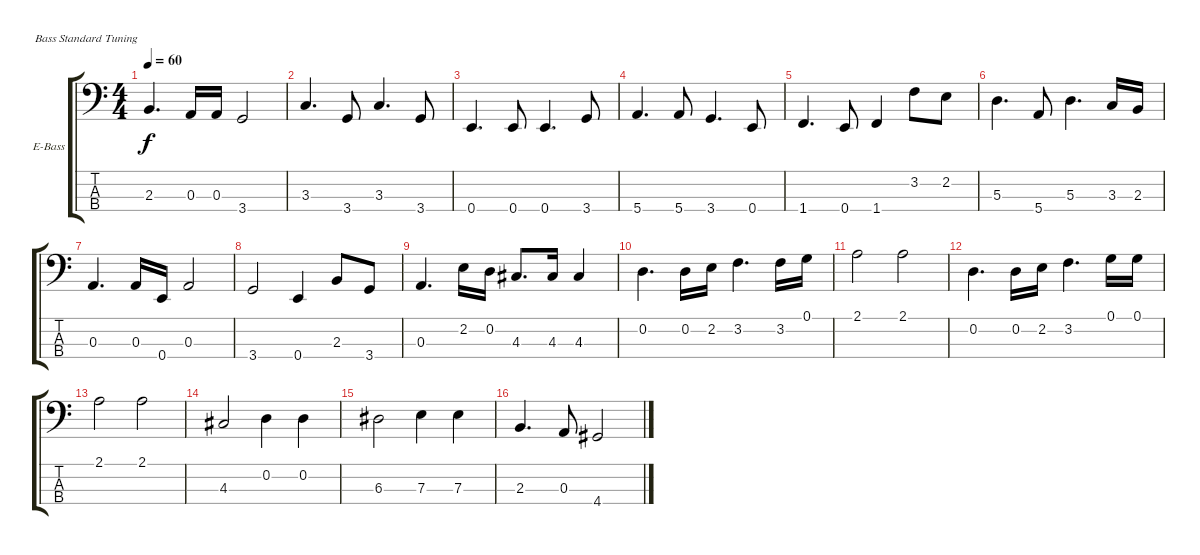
\bracketExtendMode groupsimilarinstruments
\firstSystemTrackNameOrientation horizontal
\otherSystemsTrackNameOrientation horizontal
\track ("Áàñ" "E-Bass") {instrument electricbassfinger}
\staff {score tabs}
\tuning (G2 D2 A1 E1)
\ts (4 4)
\tempo 60
\clef f4
\ks c
2.3.4{d dy f} 0.3.16 0.3.16 3.4.2 |
3.3.4{d} 3.4.8 3.3.4{d} 3.4.8 |
0.4.4{d} 0.4.8 0.4.4{d} 3.4.8 |
5.4.4{d} 5.4.8 3.4.4{d} 0.4.8 |
1.4.4{d} 0.4.8 1.4.4 3.2.8 2.2.8 |
5.3.4{d} 5.4.8 5.3.4{d} 3.3.16 2.3.16 |
0.3.4{d} 0.3.16 0.4.16 0.3.2 |
3.4.2 0.4.4 2.3.8 3.4.8 |
0.3.4{d} 2.2.16 0.2.16 4.3.8{d} 4.3.16 4.3.4 |
0.2.4{d} 0.2.16 2.2.16 3.2.4{d} 3.2.16 0.1.16 |
2.1.2 2.1.2 |
0.2.4{d} 0.2.16 2.2.16 3.2.4{d} 0.1.16 0.1.16 |
2.1.2 2.1.2 |
4.3.2 0.2.4 0.2.4 |
6.3.2 7.3.4 7.3.4 |
2.3.4{d} 0.3.8 4.4.2
